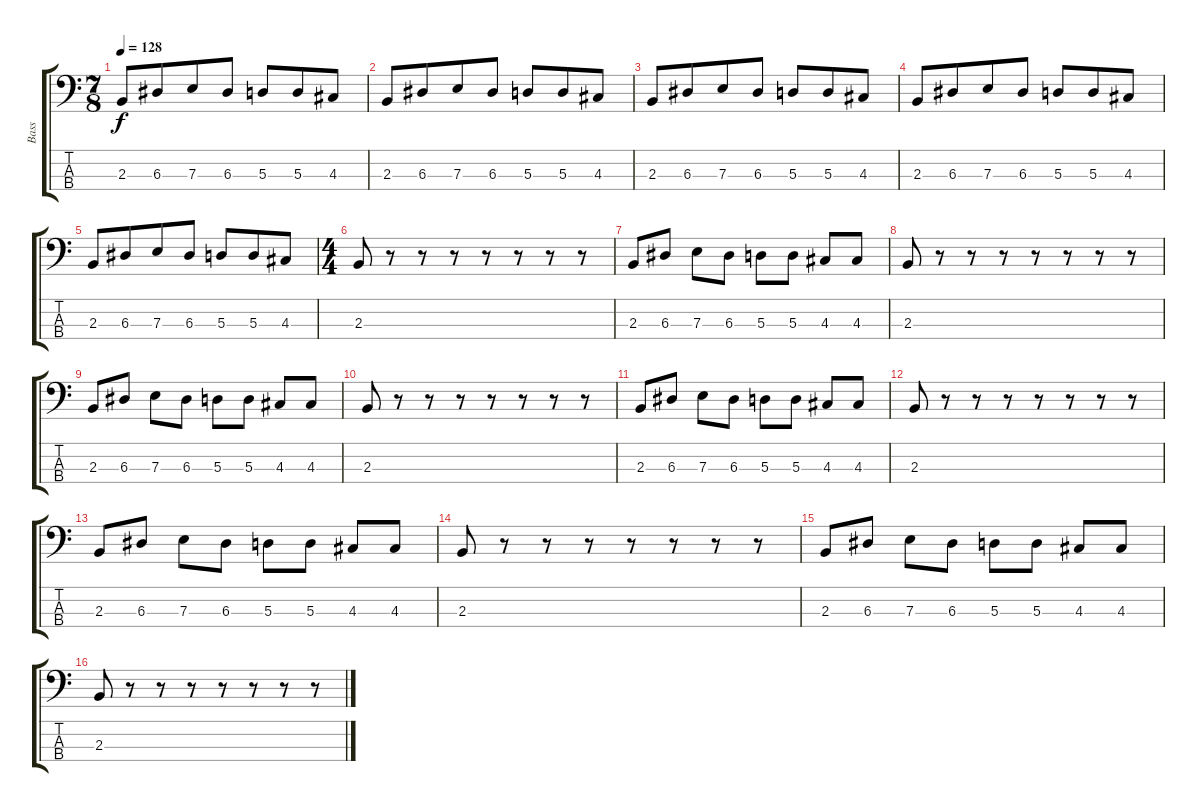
\track ("Bass" "Bass") {instrument electricbassfinger}
\staff {score tabs}
\tuning (G2 D2 A1 E1) {hide}
\ts (7 8)
\tempo 128
\clef f4
\ks c
2.3.8{dy f} 6.3.8 7.3.8 6.3.8 5.3.8 5.3.8 4.3.8 |
2.3.8 6.3.8 7.3.8 6.3.8 5.3.8 5.3.8 4.3.8 |
2.3.8 6.3.8 7.3.8 6.3.8 5.3.8 5.3.8 4.3.8 |
2.3.8 6.3.8 7.3.8 6.3.8 5.3.8 5.3.8 4.3.8 |
2.3.8 6.3.8 7.3.8 6.3.8 5.3.8 5.3.8 4.3.8 |
\ts (4 4)
2.3.8 r.8 r.8 r.8 r.8 r.8 r.8 r.8 |
2.3.8 6.3.8 7.3.8 6.3.8 5.3.8 5.3.8 4.3.8 4.3.8 |
2.3.8 r.8 r.8 r.8 r.8 r.8 r.8 r.8 |
2.3.8 6.3.8 7.3.8 6.3.8 5.3.8 5.3.8 4.3.8 4.3.8 |
2.3.8 r.8 r.8 r.8 r.8 r.8 r.8 r.8 |
2.3.8 6.3.8 7.3.8 6.3.8 5.3.8 5.3.8 4.3.8 4.3.8 |
2.3.8 r.8 r.8 r.8 r.8 r.8 r.8 r.8 |
2.3.8 6.3.8 7.3.8 6.3.8 5.3.8 5.3.8 4.3.8 4.3.8 |
2.3.8 r.8 r.8 r.8 r.8 r.8 r.8 r.8 |
2.3.8 6.3.8 7.3.8 6.3.8 5.3.8 5.3.8 4.3.8 4.3.8 |
2.3.8 r.8 r.8 r.8 r.8 r.8 r.8 r.8
